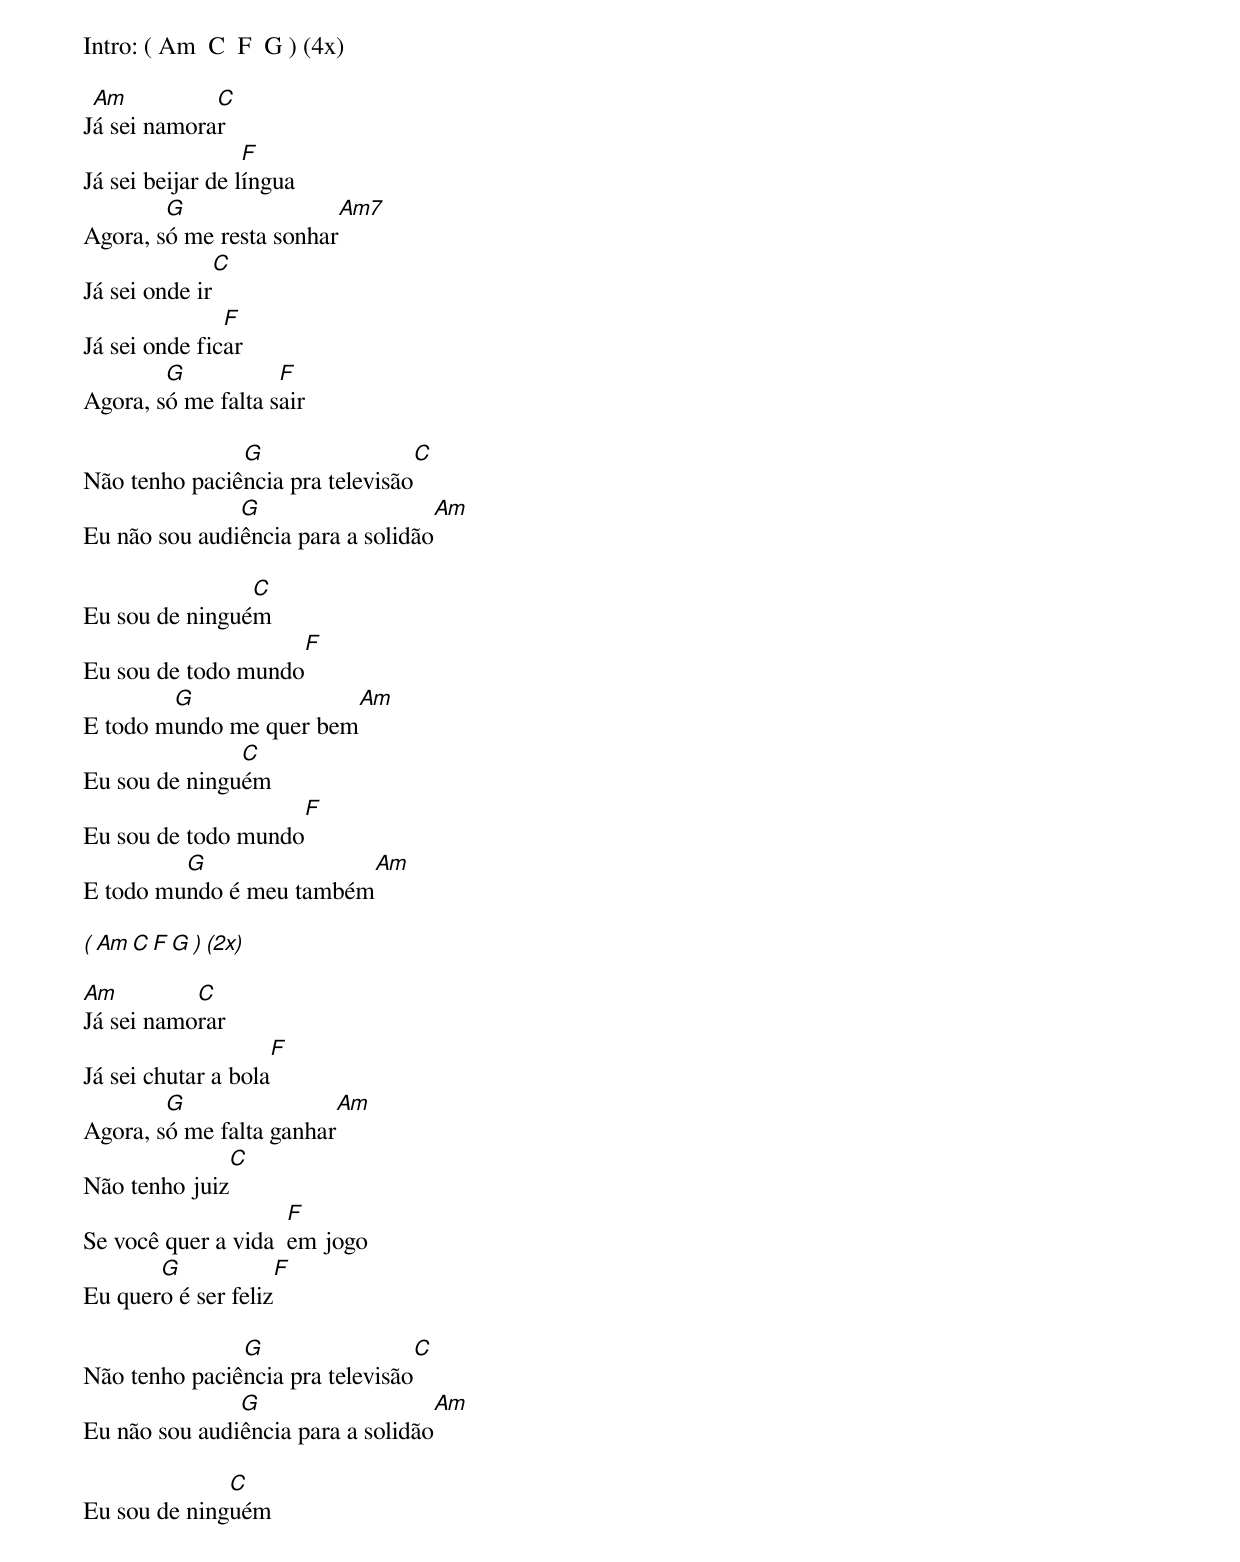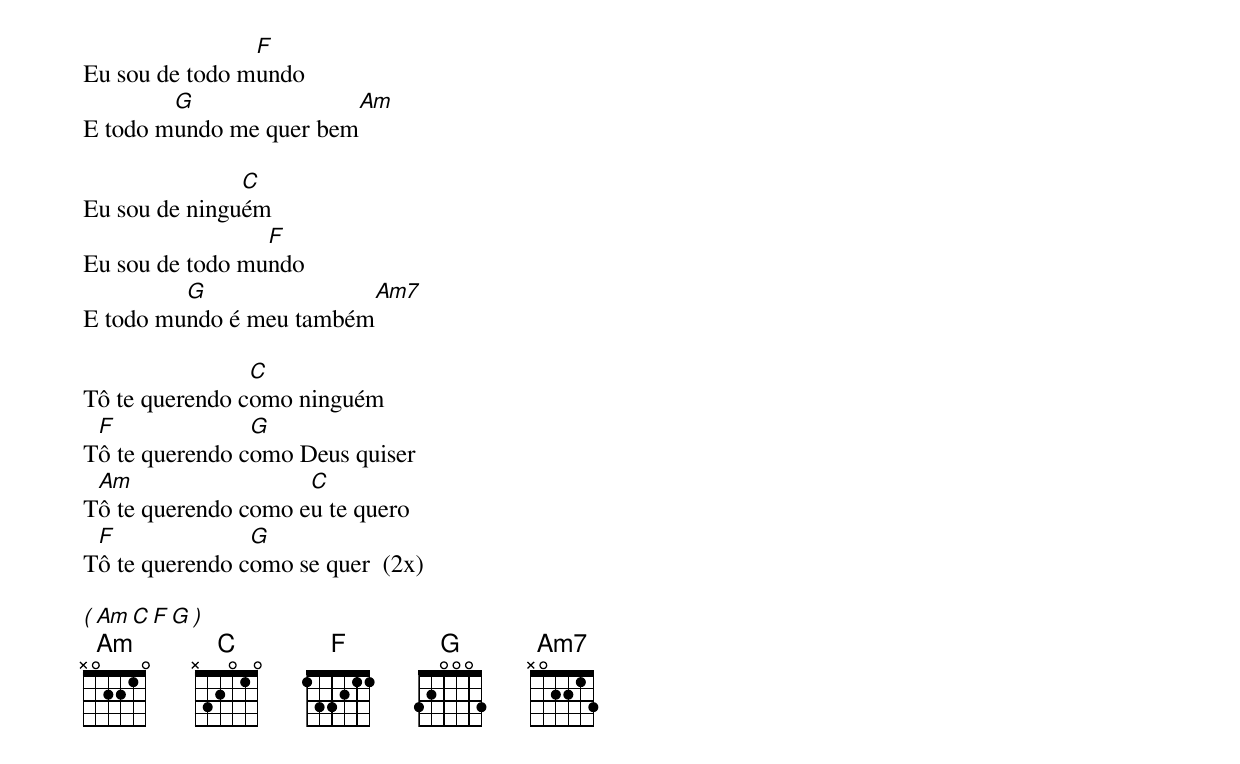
Intro: ( Am  C  F  G ) (4x)

 Am          C
Já sei namorar
                  F
Já sei beijar de língua
        G                  Am7
Agora, só me resta sonhar
              C
Já sei onde ir
               F
Já sei onde ficar
        G           F
Agora, só me falta sair

               G                   C
Não tenho paciência pra televisão
               G                       Am
Eu não sou audiência para a solidão

                C
Eu sou de ninguém
                       F
Eu sou de todo mundo
        G                       Am
E todo mundo me quer bem
               C
Eu sou de ninguém
                       F
Eu sou de todo mundo
         G                    Am
E todo mundo é meu também

( Am C F G ) (2x)

Am         C
Já sei namorar
                      F
Já sei chutar a bola
        G                 Am
Agora, só me falta ganhar
                C
Não tenho juiz
                     F
Se você quer a vida  em jogo
       G             F
Eu quero é ser feliz

               G                   C
Não tenho paciência pra televisão
               G                      Am
Eu não sou audiência para a solidão

              C
Eu sou de ninguém
                F
Eu sou de todo mundo
        G                       Am
E todo mundo me quer bem

               C
Eu sou de ninguém
                 F
Eu sou de todo mundo
         G                   Am7
E todo mundo é meu também

                C
Tô te querendo como ninguém
 F              G
Tô te querendo como Deus quiser
 Am                  C
Tô te querendo como eu te quero
 F              G
Tô te querendo como se quer  (2x)

( Am  C  F  G )
